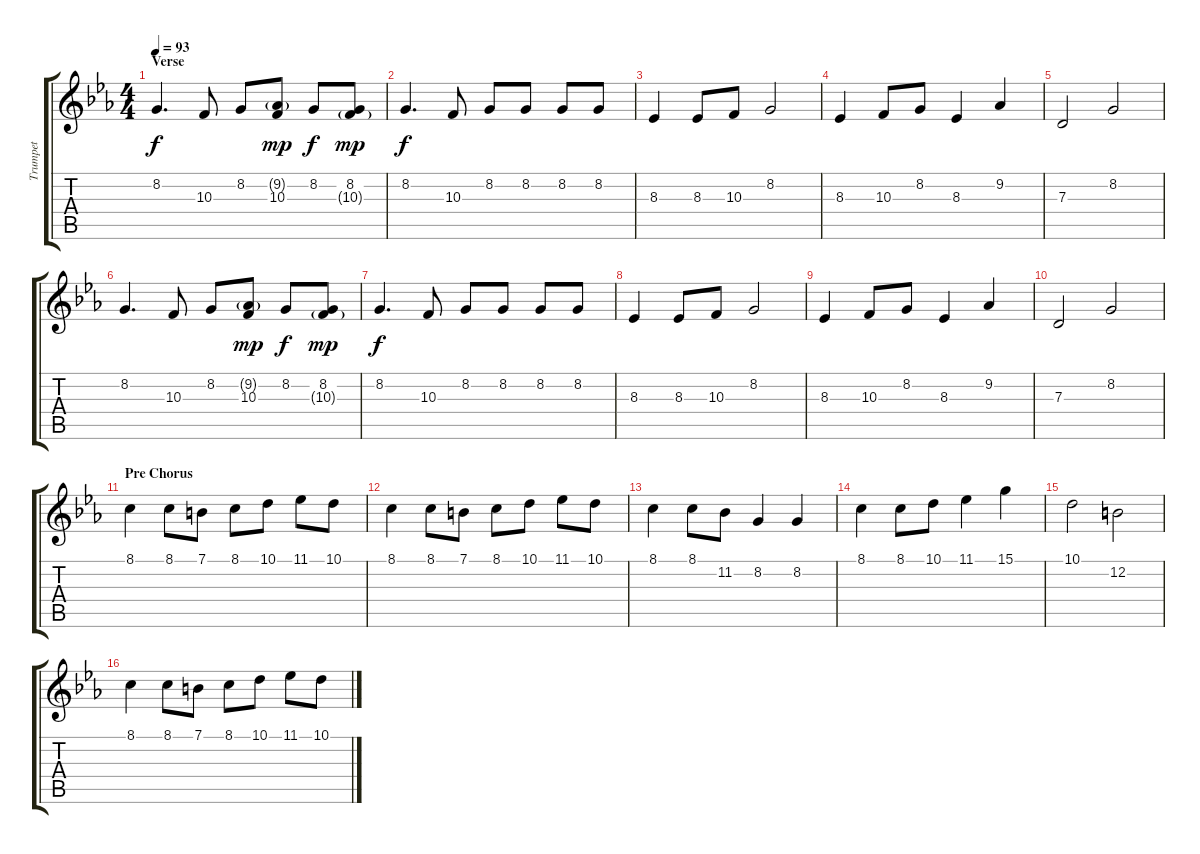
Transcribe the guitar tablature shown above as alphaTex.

\track ("Trumpet" "Trumpet") {instrument trumpet}
\staff {score tabs}
\tuning (E4 B3 G3 D3 A2 E2) {hide}
\ts (4 4)
\section ("" "Verse")
\tempo 93
\clef g2
\ks eb
8.2.4{d dy f} 10.3.8 8.2.8 (9.2{g} 10.3).8{dy mp} 8.2.8{dy f} (8.2 10.3{g}).8{dy mp} |
8.2.4{d dy f} 10.3.8 8.2.8 8.2.8 8.2.8 8.2.8 |
8.3.4 8.3.8 10.3.8 8.2.2 |
8.3.4 10.3.8 8.2.8 8.3.4 9.2.4 |
7.3.2 8.2.2 |
8.2.4{d} 10.3.8 8.2.8 (9.2{g} 10.3).8{dy mp} 8.2.8{dy f} (8.2 10.3{g}).8{dy mp} |
8.2.4{d dy f} 10.3.8 8.2.8 8.2.8 8.2.8 8.2.8 |
8.3.4 8.3.8 10.3.8 8.2.2 |
8.3.4 10.3.8 8.2.8 8.3.4 9.2.4 |
7.3.2 8.2.2 |
\section ("" "Pre Chorus")
8.1.4 8.1.8 7.1.8 8.1.8 10.1.8 11.1.8 10.1.8 |
8.1.4 8.1.8 7.1.8 8.1.8 10.1.8 11.1.8 10.1.8 |
8.1.4 8.1.8 11.2.8 8.2.4 8.2.4 |
8.1.4 8.1.8 10.1.8 11.1.4 15.1.4 |
10.1.2 12.2.2 |
8.1.4 8.1.8 7.1.8 8.1.8 10.1.8 11.1.8 10.1.8
